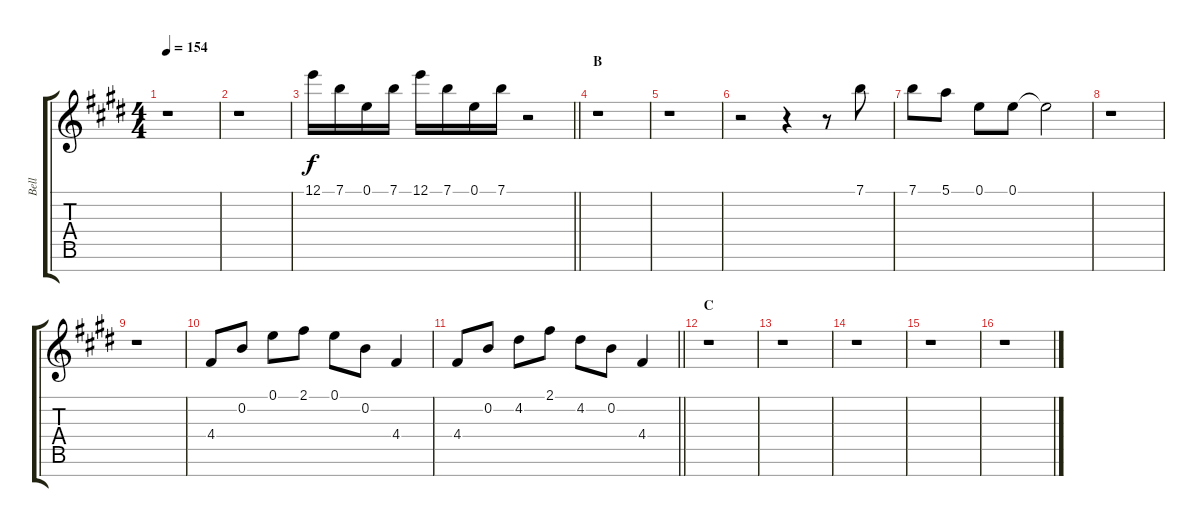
\track ("Bell" "Bell") {instrument vibraphone}
\staff {score tabs}
\tuning (E5 B4 G4 D4 A3 E3 B2) {hide}
\ts (4 4)
\tempo 154
\clef g2
\ks e
r.1{dy f} |
r.1 |
\barLineRight lightlight
12.1.16 7.1.16 0.1.16 7.1.16 12.1.16 7.1.16 0.1.16 7.1.16 r.2 |
\section ("" "B")
r.1 |
r.1 |
r.2 r.4 r.8 7.1.8 |
7.1.8 5.1.8 0.1.8 0.1.8 0.1{t}.2 |
r.1 |
r.1 |
4.4.8 0.2.8 0.1.8 2.1.8 0.1.8 0.2.8 4.4.4 |
\barLineRight lightlight
4.4.8 0.2.8 4.2.8 2.1.8 4.2.8 0.2.8 4.4.4 |
\section ("" "C")
r.1 |
r.1 |
r.1 |
r.1 |
r.1
